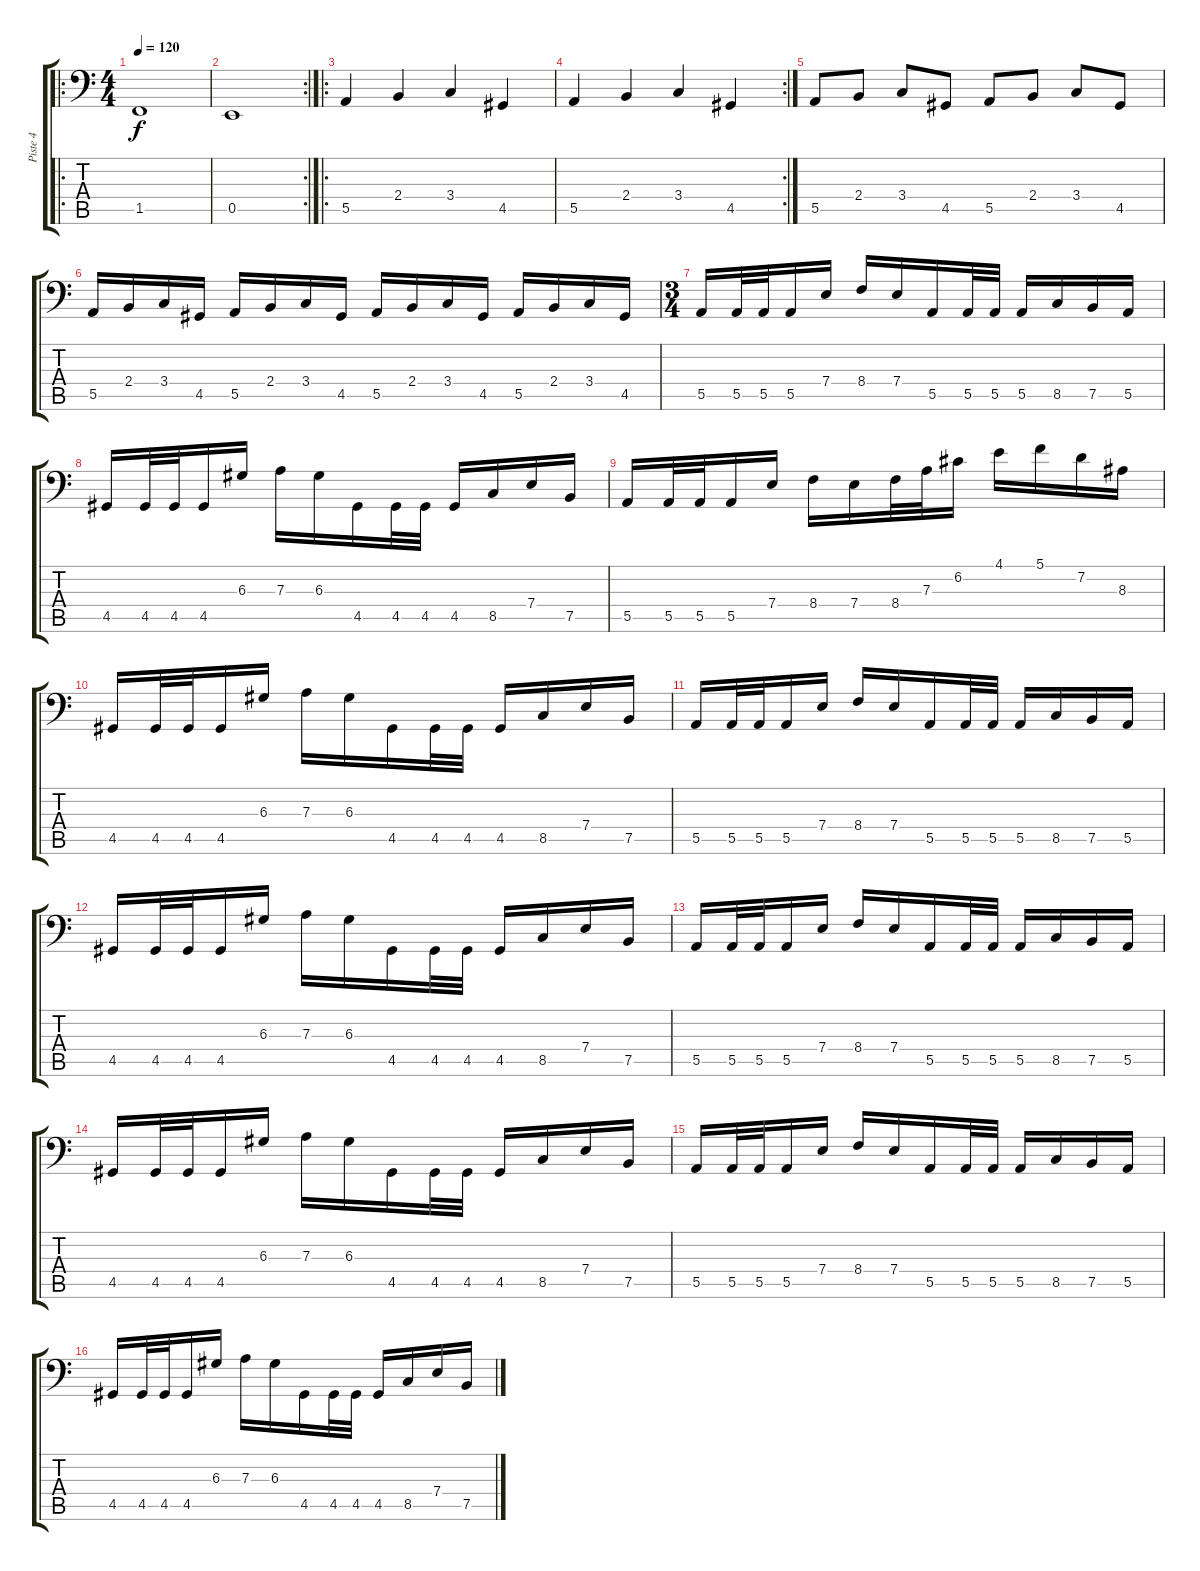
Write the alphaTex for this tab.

\track ("Piste 4" "Piste 4") {instrument electricbasspick}
\staff {score tabs}
\tuning (C3 G2 D2 A1 E1 B0) {hide}
\ro
\ts (4 4)
\tempo 120
\clef f4
\ks c
1.5.1{dy f} |
\rc 2
0.5.1 |
\ro
5.5.4 2.4.4 3.4.4 4.5.4 |
\rc 2
5.5.4 2.4.4 3.4.4 4.5.4 |
5.5.8 2.4.8 3.4.8 4.5.8 5.5.8 2.4.8 3.4.8 4.5.8 |
5.5.16 2.4.16 3.4.16 4.5.16 5.5.16 2.4.16 3.4.16 4.5.16 5.5.16 2.4.16 3.4.16 4.5.16 5.5.16 2.4.16 3.4.16 4.5.16 |
\ts (3 4)
5.5.16 5.5.32 5.5.32 5.5.16 7.4.16 8.4.16 7.4.16 5.5.16 5.5.32 5.5.32 5.5.16 8.5.16 7.5.16 5.5.16 |
4.5.16 4.5.32 4.5.32 4.5.16 6.3.16 7.3.16 6.3.16 4.5.16 4.5.32 4.5.32 4.5.16 8.5.16 7.4.16 7.5.16 |
5.5.16 5.5.32 5.5.32 5.5.16 7.4.16 8.4.16 7.4.16 8.4.32 7.3.32 6.2.16 4.1.16 5.1.16 7.2.16 8.3.16 |
4.5.16 4.5.32 4.5.32 4.5.16 6.3.16 7.3.16 6.3.16 4.5.16 4.5.32 4.5.32 4.5.16 8.5.16 7.4.16 7.5.16 |
5.5.16 5.5.32 5.5.32 5.5.16 7.4.16 8.4.16 7.4.16 5.5.16 5.5.32 5.5.32 5.5.16 8.5.16 7.5.16 5.5.16 |
4.5.16 4.5.32 4.5.32 4.5.16 6.3.16 7.3.16 6.3.16 4.5.16 4.5.32 4.5.32 4.5.16 8.5.16 7.4.16 7.5.16 |
5.5.16 5.5.32 5.5.32 5.5.16 7.4.16 8.4.16 7.4.16 5.5.16 5.5.32 5.5.32 5.5.16 8.5.16 7.5.16 5.5.16 |
4.5.16 4.5.32 4.5.32 4.5.16 6.3.16 7.3.16 6.3.16 4.5.16 4.5.32 4.5.32 4.5.16 8.5.16 7.4.16 7.5.16 |
5.5.16 5.5.32 5.5.32 5.5.16 7.4.16 8.4.16 7.4.16 5.5.16 5.5.32 5.5.32 5.5.16 8.5.16 7.5.16 5.5.16 |
4.5.16 4.5.32 4.5.32 4.5.16 6.3.16 7.3.16 6.3.16 4.5.16 4.5.32 4.5.32 4.5.16 8.5.16 7.4.16 7.5.16
